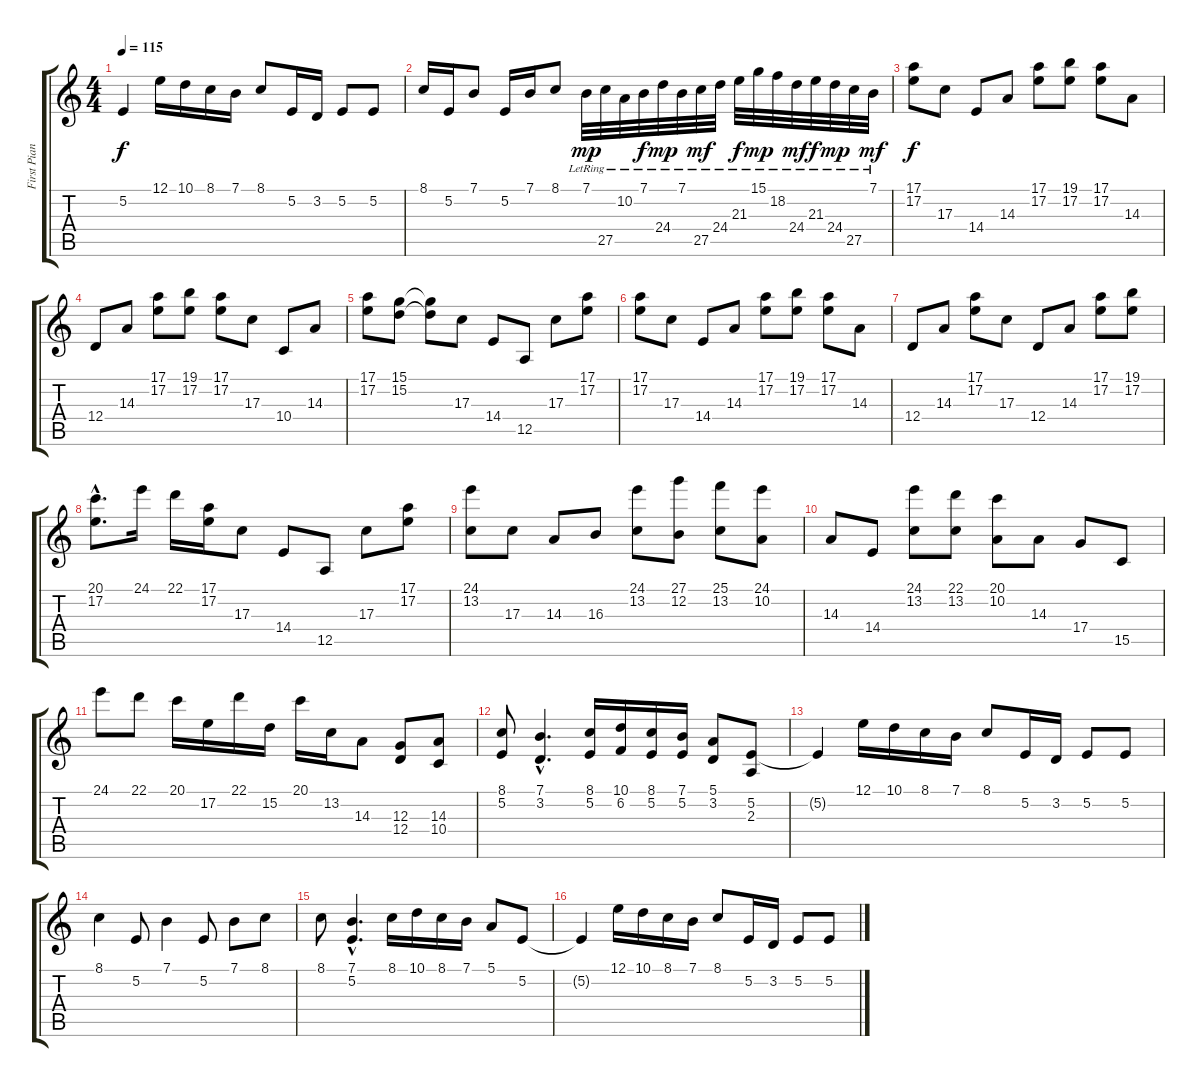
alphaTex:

\track ("First Piano" "First Pian") {instrument acousticgrandpiano}
\staff {score tabs}
\tuning (E4 B3 G3 D3 A2 E2) {hide}
\ts (4 4)
\tempo 115
\clef g2
\ks c
5.2{t}.4{dy f} 12.1.16 10.1.16 8.1.16 7.1.16 8.1.8 5.2.16 3.2.16 5.2.8 5.2.8 |
8.1.16 5.2.16 7.1.8 5.2.16 7.1.16 8.1.8 7.1{lr}.32{dy mp} 27.5{lr}.32 10.2{lr}.32 7.1{lr}.32{dy f} 24.4{lr}.32{dy mp} 7.1{lr}.32 27.5{lr}.32{dy mf} 24.4{lr}.32 21.3{lr}.32{dy f} 15.1{lr}.32{dy mp} 18.2{lr}.32 24.4{lr}.32{dy mf} 21.3{lr}.32{dy f} 24.4{lr}.32{dy mp} 27.5{lr}.32 7.1{lr}.32{dy mf} |
(17.1 17.2).8{dy f} 17.3.8 14.4.8 14.3.8 (17.1 17.2).8 (19.1 17.2).8 (17.1 17.2).8 14.3.8 |
12.4.8 14.3.8 (17.1 17.2).8 (19.1 17.2).8 (17.1 17.2).8 17.3.8 10.4.8 14.3.8 |
(17.1 17.2).8 (15.1 15.2).8 (15.1{t} 15.2{t}).8 17.3.8 14.4.8 12.5.8 17.3.8 (17.1 17.2).8 |
(17.1 17.2).8 17.3.8 14.4.8 14.3.8 (17.1 17.2).8 (19.1 17.2).8 (17.1 17.2).8 14.3.8 |
12.4.8 14.3.8 (17.1 17.2).8 17.3.8 12.4.8 14.3.8 (17.1 17.2).8 (19.1 17.2).8 |
(20.1{hac} 17.2{hac}).8{d} 24.1.16 22.1.16 (17.1 17.2).16 17.3.8 14.4.8 12.5.8 17.3.8 (17.1 17.2).8 |
(24.1 13.2).8 17.3.8 14.3.8 16.3.8 (24.1 13.2).8 (27.1 12.2).8 (25.1 13.2).8 (24.1 10.2).8 |
14.3.8 14.4.8 (24.1 13.2).8 (22.1 13.2).8 (20.1 10.2).8 14.3.8 17.4.8 15.5.8 |
24.1.8 22.1.8 20.1.16 17.2.16 22.1.16 15.2.16 20.1.16 13.2.16 14.3.8 (12.3 12.4).8 (14.3 10.4).8 |
(8.1 5.2).8 (7.1{hac} 3.2{hac}).4{d} (8.1 5.2).16 (10.1 6.2).16 (8.1 5.2).16 (7.1 5.2).16 (5.1 3.2).8 (5.2 2.3).8 |
5.2{t}.4 12.1.16 10.1.16 8.1.16 7.1.16 8.1.8 5.2.16 3.2.16 5.2.8 5.2.8 |
8.1.4 5.2.8 7.1.4 5.2.8 7.1.8 8.1.8 |
8.1.8 (7.1{hac} 5.2{hac}).4{d} 8.1.16 10.1.16 8.1.16 7.1.16 5.1.8 5.2.8 |
5.2{t}.4 12.1.16 10.1.16 8.1.16 7.1.16 8.1.8 5.2.16 3.2.16 5.2.8 5.2.8
